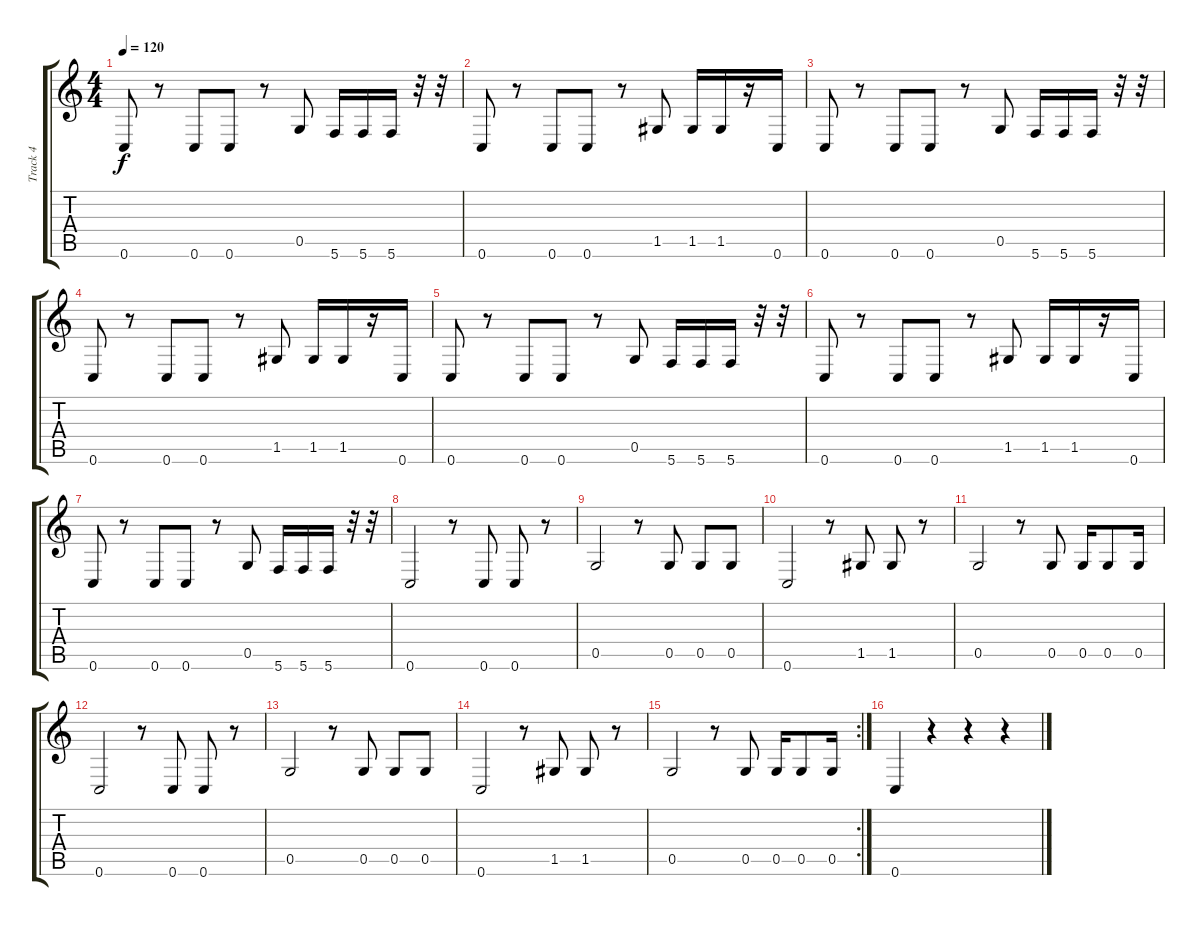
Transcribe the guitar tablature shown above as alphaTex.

\track ("Track 4" "Track 4") {instrument electricbassfinger}
\staff {score tabs}
\tuning (D4 A3 F3 C3 G2 C2) {hide}
\ts (4 4)
\tempo 120
\clef g2
\ks c
0.6.8{dy f} r.8 0.6.8 0.6.8 r.8 0.5.8 5.6.16 5.6.16 5.6.16 r.32 r.32 |
0.6.8 r.8 0.6.8 0.6.8 r.8 1.5.8 1.5.16 1.5.16 r.16 0.6.16 |
0.6.8 r.8 0.6.8 0.6.8 r.8 0.5.8 5.6.16 5.6.16 5.6.16 r.32 r.32 |
0.6.8 r.8 0.6.8 0.6.8 r.8 1.5.8 1.5.16 1.5.16 r.16 0.6.16 |
0.6.8 r.8 0.6.8 0.6.8 r.8 0.5.8 5.6.16 5.6.16 5.6.16 r.32 r.32 |
0.6.8 r.8 0.6.8 0.6.8 r.8 1.5.8 1.5.16 1.5.16 r.16 0.6.16 |
0.6.8 r.8 0.6.8 0.6.8 r.8 0.5.8 5.6.16 5.6.16 5.6.16 r.32 r.32 |
0.6.2 r.8 0.6.8 0.6.8 r.8 |
0.5.2 r.8 0.5.8 0.5.8 0.5.8 |
0.6.2 r.8 1.5.8 1.5.8 r.8 |
0.5.2 r.8 0.5.8 0.5.16 0.5.8 0.5.16 |
0.6.2 r.8 0.6.8 0.6.8 r.8 |
0.5.2 r.8 0.5.8 0.5.8 0.5.8 |
0.6.2 r.8 1.5.8 1.5.8 r.8 |
\rc 2
0.5.2 r.8 0.5.8 0.5.16 0.5.8 0.5.16 |
0.6.4 r.4 r.4 r.4
